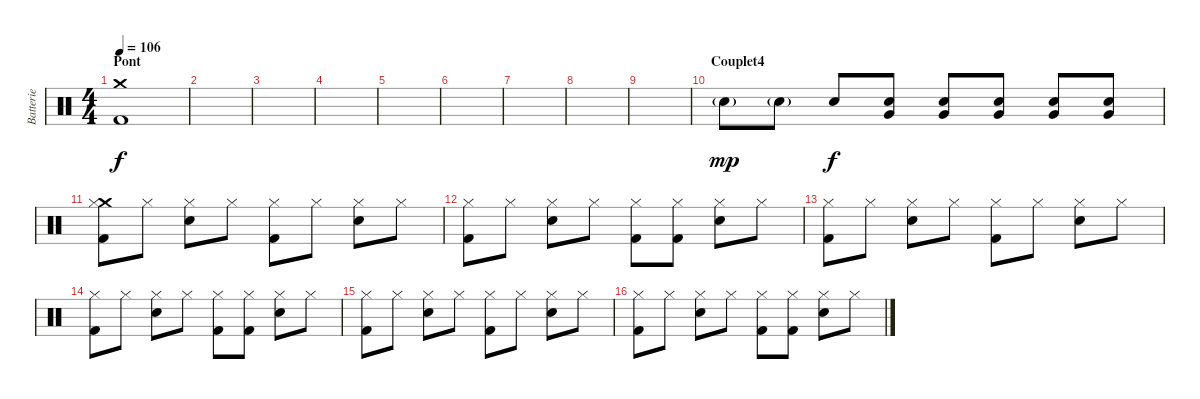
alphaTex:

\track ("Batterie" "Batterie") {instrument percussion}
\staff {score}
\articulation defaults
\ts (4 4)
\section ("" "Pont")
\tempo 106
\clef neutral
\ks c
("Crash medium (hit)" "Kick (hit) 2").1{dy f} |
|
|
|
|
|
|
|
|
\section ("" "Couplet4")
"Electric Snare (hit)"{g}.8{dy mp} "Electric Snare (hit)"{g}.8 "Electric Snare (hit)".8{dy f} ("Electric Snare (hit)" "Very Low Tom (hit)").8 ("Electric Snare (hit)" "Very Low Tom (hit)").8 ("Electric Snare (hit)" "Very Low Tom (hit)").8 ("Electric Snare (hit)" "Very Low Tom (hit)").8 ("Electric Snare (hit)" "Very Low Tom (hit)").8 |
("Crash medium (hit)" "Hi-Hat (closed)" "Kick (hit) 2").8 "Hi-Hat (closed)".8 ("Hi-Hat (closed)" "Electric Snare (hit)").8 "Hi-Hat (closed)".8 ("Hi-Hat (closed)" "Kick (hit) 2").8 "Hi-Hat (closed)".8 ("Hi-Hat (closed)" "Electric Snare (hit)").8 "Hi-Hat (closed)".8 |
("Hi-Hat (closed)" "Kick (hit) 2").8 "Hi-Hat (closed)".8 ("Hi-Hat (closed)" "Electric Snare (hit)").8 "Hi-Hat (closed)".8 ("Hi-Hat (closed)" "Kick (hit) 2").8 ("Hi-Hat (closed)" "Kick (hit) 2").8 ("Hi-Hat (closed)" "Electric Snare (hit)").8 "Hi-Hat (closed)".8 |
("Hi-Hat (closed)" "Kick (hit) 2").8 "Hi-Hat (closed)".8 ("Hi-Hat (closed)" "Electric Snare (hit)").8 "Hi-Hat (closed)".8 ("Hi-Hat (closed)" "Kick (hit) 2").8 "Hi-Hat (closed)".8 ("Hi-Hat (closed)" "Electric Snare (hit)").8 "Hi-Hat (closed)".8 |
("Hi-Hat (closed)" "Kick (hit) 2").8 "Hi-Hat (closed)".8 ("Hi-Hat (closed)" "Electric Snare (hit)").8 "Hi-Hat (closed)".8 ("Hi-Hat (closed)" "Kick (hit) 2").8 ("Hi-Hat (closed)" "Kick (hit) 2").8 ("Hi-Hat (closed)" "Electric Snare (hit)").8 "Hi-Hat (closed)".8 |
("Hi-Hat (closed)" "Kick (hit) 2").8 "Hi-Hat (closed)".8 ("Hi-Hat (closed)" "Electric Snare (hit)").8 "Hi-Hat (closed)".8 ("Hi-Hat (closed)" "Kick (hit) 2").8 "Hi-Hat (closed)".8 ("Hi-Hat (closed)" "Electric Snare (hit)").8 "Hi-Hat (closed)".8 |
("Hi-Hat (closed)" "Kick (hit) 2").8 "Hi-Hat (closed)".8 ("Hi-Hat (closed)" "Electric Snare (hit)").8 "Hi-Hat (closed)".8 ("Hi-Hat (closed)" "Kick (hit) 2").8 ("Hi-Hat (closed)" "Kick (hit) 2").8 ("Hi-Hat (closed)" "Electric Snare (hit)").8 "Hi-Hat (closed)".8
